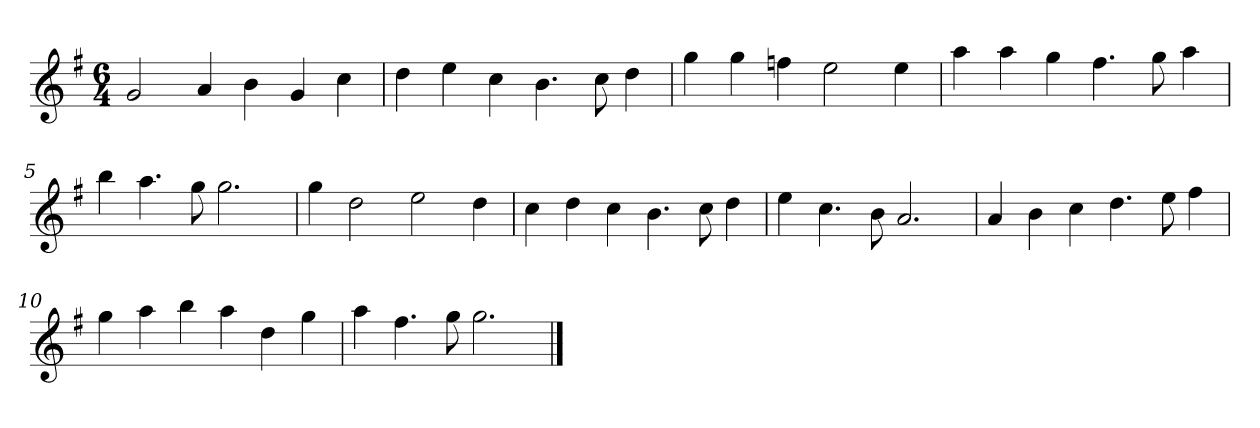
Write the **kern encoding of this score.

**kern
*part1
*staff1
*k[f#]
*M6/4
*MM120
=1
2g
4a
4b
4g
4cc
=2
4dd
4ee
4cc
4.b
8cc
4dd
=3
4gg
4gg
4ffn
2ee
4ee
=4
4aa
4aa
4gg
4.ff#
8gg
4aa
=5
4bb
4.aa
8gg
2.gg
=6
4gg
2dd
2ee
4dd
=7
4cc
4dd
4cc
4.b
8cc
4dd
=8
4ee
4.cc
8b
2.a
=9
4a
4b
4cc
4.dd
8ee
4ff#
=10
4gg
4aa
4bb
4aa
4dd
4gg
=11
4aa
4.ff#
8gg
2.gg
==
*-
